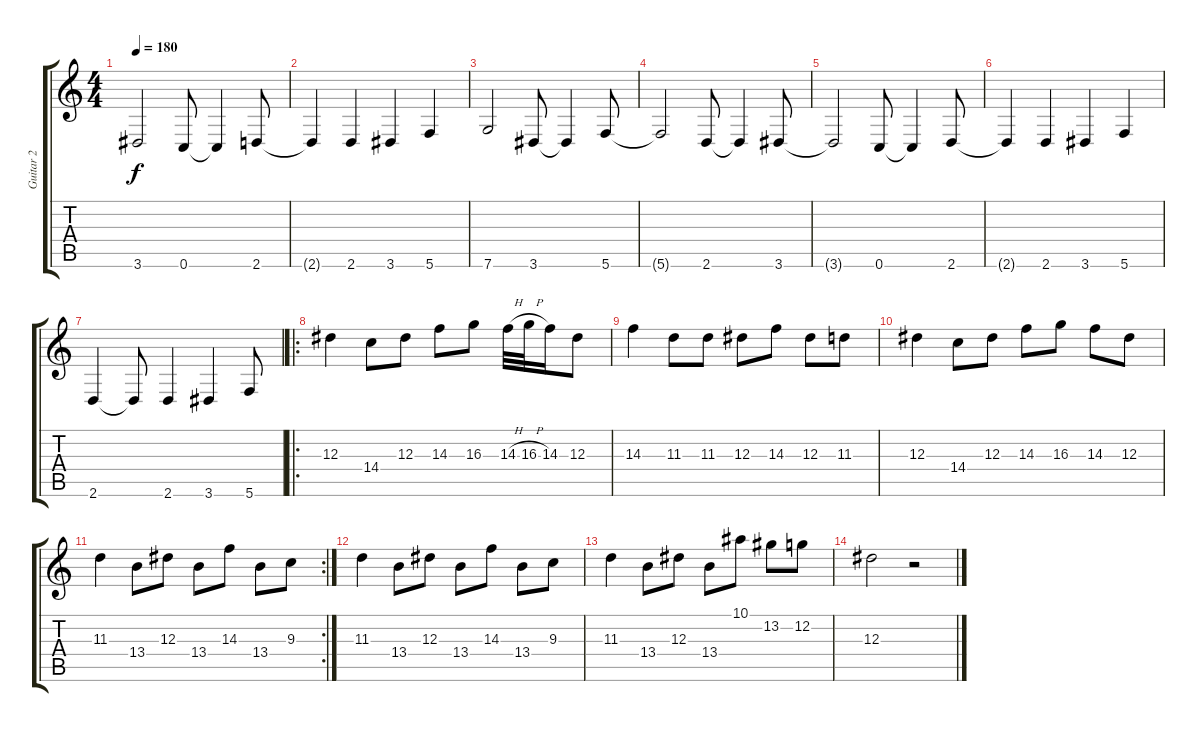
\track ("Guitar 2" "Guitar 2") {instrument distortionguitar}
\staff {score tabs}
\tuning (C4 G3 Eb3 Bb2 F2 C2) {hide}
\ts (4 4)
\tempo 180
\clef g2
\ks c
3.6{t}.2{dy f} 0.6.8 0.6{t}.4 2.6.8 |
2.6{t}.4 2.6.4 3.6.4 5.6.4 |
7.6.2 3.6.8 3.6{t}.4 5.6.8 |
5.6{t}.2 2.6.8 2.6{t}.4 3.6.8 |
3.6{t}.2 0.6.8 0.6{t}.4 2.6.8 |
2.6{t}.4 2.6.4 3.6.4 5.6.4 |
2.6.4 2.6{t}.8 2.6.4 3.6.4 5.6.8 |
\ro
12.3.4 14.4.8 12.3.8 14.3.8 16.3.8 14.3{h}.32 16.3{h}.32 14.3.16 12.3.8 |
14.3.4 11.3.8 11.3.8 12.3.8 14.3.8 12.3.8 11.3.8 |
12.3.4 14.4.8 12.3.8 14.3.8 16.3.8 14.3.8 12.3.8 |
\rc 2
11.3.4 13.4.8 12.3.8 13.4.8 14.3.8 13.4.8 9.3.8 |
11.3.4 13.4.8 12.3.8 13.4.8 14.3.8 13.4.8 9.3.8 |
11.3.4 13.4.8 12.3.8 13.4.8 10.1.8 13.2.8 12.2.8 |
12.3.2 r.2
